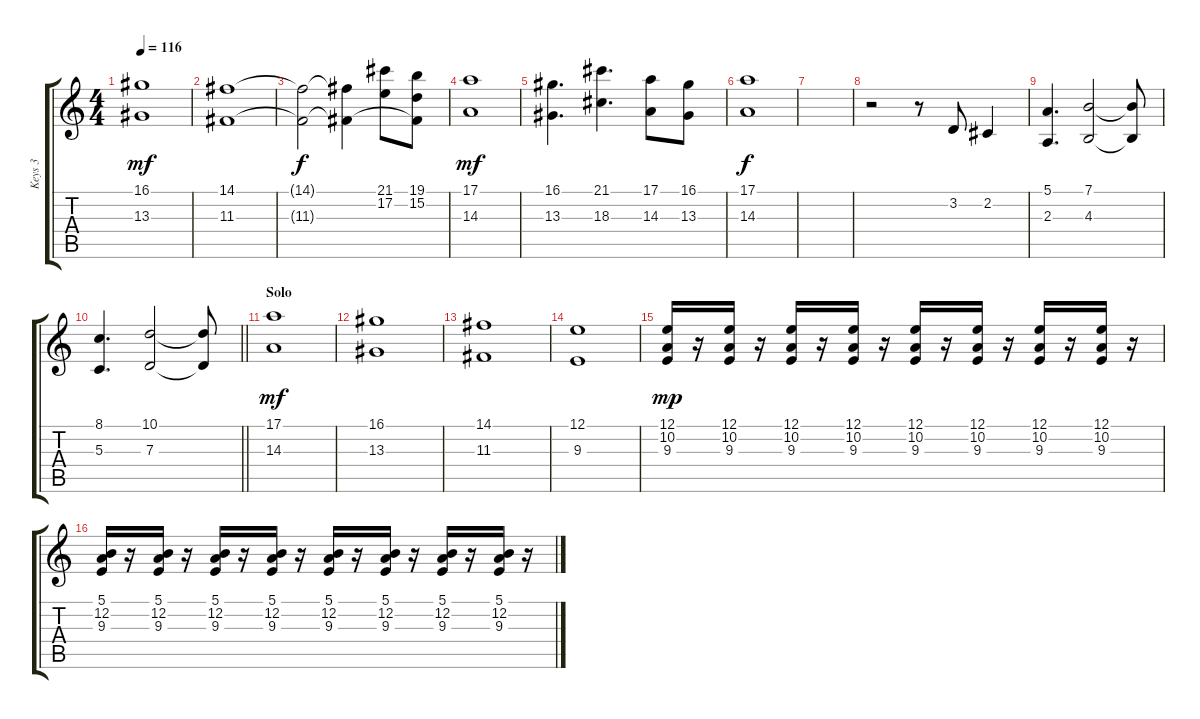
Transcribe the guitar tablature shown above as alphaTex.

\track ("Keys 3" "Keys 3") {instrument pad2warm}
\staff {score tabs}
\tuning (E4 B3 G3 D3 A2 E2) {hide}
\ts (4 4)
\tempo 116
\clef g2
\ks c
(16.1 13.3).1{dy mf} |
(14.1 11.3).1 |
(14.1{t} 11.3{t}).2{dy f} (14.1{t} 11.3{t}).4 (21.1 17.2).8 (19.1 15.2 11.3{t}).8 |
(17.1 14.3).1{dy mf} |
(16.1 13.3).4{d} (21.1 18.3).4{d} (17.1 14.3).8 (16.1 13.3).8 |
(17.1 14.3).1{dy f} |
|
r.2 r.8 3.2.8 2.2.4 |
(5.1 2.3).4{d} (7.1 4.3).2 (7.1{t} 4.3{t}).8 |
\barLineRight lightlight
(8.1 5.3).4{d} (10.1 7.3).2 (10.1{t} 7.3{t}).8 |
\section ("" "Solo")
(17.1 14.3).1{dy mf} |
(16.1 13.3).1 |
(14.1 11.3).1 |
(12.1 9.3).1 |
(12.1 10.2 9.3).16{dy mp} r.16 (12.1 10.2 9.3).16 r.16 (12.1 10.2 9.3).16 r.16 (12.1 10.2 9.3).16 r.16 (12.1 10.2 9.3).16 r.16 (12.1 10.2 9.3).16 r.16 (12.1 10.2 9.3).16 r.16 (12.1 10.2 9.3).16 r.16 |
(5.1 12.2 9.3).16 r.16 (5.1 12.2 9.3).16 r.16 (5.1 12.2 9.3).16 r.16 (5.1 12.2 9.3).16 r.16 (5.1 12.2 9.3).16 r.16 (5.1 12.2 9.3).16 r.16 (5.1 12.2 9.3).16 r.16 (5.1 12.2 9.3).16 r.16
